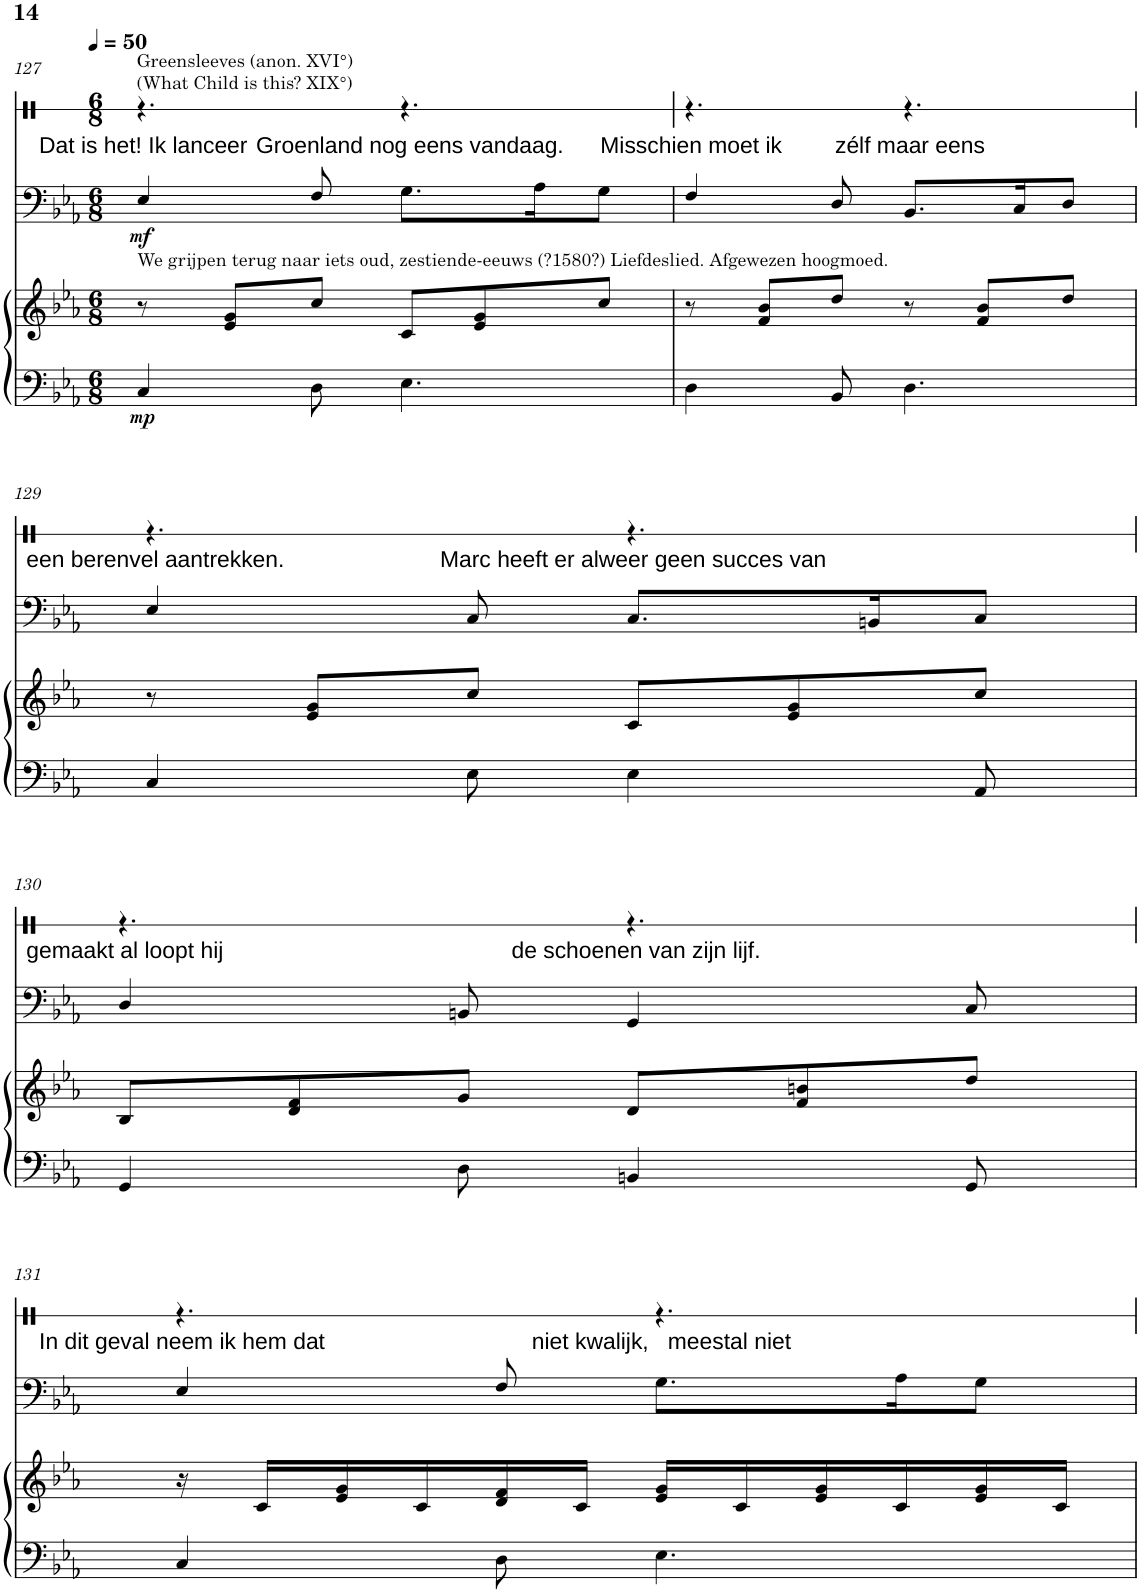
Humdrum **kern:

**kern	**kern	**dynam	**kern	**dynam	**kern	**text
*part3	*part3	*part3	*part2	*part2	*part1	*part1
*staff4	*staff3	*staff3/4	*staff2	*staff2	*staff1	*staff1
*I"Piano	*	*	*I"Cello	*	*I"Verteller	*
*I'Pno	*	*	*	*	*	*
!!LO:PB:g=z
*clefF4	*clefG2	*	*clefF4	*	*clefX	*
*k[b-e-a-]	*k[b-e-a-]	*	*k[b-e-a-]	*	*k[]	*
*M6/8	*M6/8	*	*M6/8	*	*M6/8	*
*MM50	*MM50	*	*MM50	*	*MM50	*
=127	=127	=127	=127	=127	=127	=127
!	!	!	!	!	!LO:TX:a:t=Greensleeves (anon. XVI°)	!
!	!	!	!	!	!LO:TX:a:t=(What Child is this? XIX°)	!
!	!LO:TX:a:t=We grijpen terug naar iets oud, zestiende-eeuws (?1580?) Liefdeslied. Afgewezen hoogmoed.	!	!	!	!	!
!	!	!LO:DY:b=2	!	!LO:DY:b	!	!LO:LY:b
4C/	8r	mp	4E-/	mf	4.r	Dat is het! Ik lanceer
.	8e-/ 8g/L	.	.	.	.	.
8D\	8cc/J	.	8F/	.	.	.
!	!	!	!	!	!	!LO:LY:b
4.E-\	8c/L	.	8.G\L	.	4.r	Groenland nog eens vandaag.
.	8e-/ 8g/	.	.	.	.	.
.	.	.	16A-\K	.	.	.
.	8cc/J	.	8G\J	.	.	.
=128	=128	=128	=128	=128	=128	=128
!	!	!	!	!	!	!LO:LY:b
4D\	8r	.	4F/	.	4.r	Misschien moet ik
.	8f/ 8b-/L	.	.	.	.	.
8BB-/	8dd/J	.	8D/	.	.	.
!	!	!	!	!	!	!LO:LY:b
4.D\	8r	.	8.BB-/L	.	4.r	zélf maar eens
.	8f/ 8b-/L	.	.	.	.	.
.	.	.	16C/K	.	.	.
.	8dd/J	.	8D/J	.	.	.
!!LO:LB:g=z
=129	=129	=129	=129	=129	=129	=129
!	!	!	!	!	!	!LO:LY:b
4C/	8r	.	4E-/	.	4.r	een berenvel aantrekken.
.	8e-/ 8g/L	.	.	.	.	.
8E-\	8cc/J	.	8C/	.	.	.
!	!	!	!	!	!	!LO:LY:b
4E-\	8c/L	.	8.C/L	.	4.r	Marc heeft er alweer geen succes van
.	8e-/ 8g/	.	.	.	.	.
.	.	.	16BBn/K	.	.	.
8AA-/	8cc/J	.	8C/J	.	.	.
!!LO:LB:g=z
=130	=130	=130	=130	=130	=130	=130
!	!	!	!	!	!	!LO:LY:b
4GG/	8B-/L	.	4D/	.	4.r	gemaakt al loopt hij
.	8d/ 8f/	.	.	.	.	.
8D\	8g/J	.	8BBn/	.	.	.
!	!	!	!	!	!	!LO:LY:b
4BBn/	8d/L	.	4GG/	.	4.r	de schoenen van zijn lijf.
.	8f/ 8bn/	.	.	.	.	.
8GG/	8dd/J	.	8C/	.	.	.
!!LO:LB:g=z
=131	=131	=131	=131	=131	=131	=131
!	!	!	!	!	!	!LO:LY:b
4C/	16r	.	4E-/	.	4.r	In dit geval neem ik hem dat
.	16c/LL	.	.	.	.	.
.	16e-/ 16g/	.	.	.	.	.
.	16c/	.	.	.	.	.
8D\	16d/ 16f/	.	8F/	.	.	.
.	16c/JJ	.	.	.	.	.
!	!	!	!	!	!	!LO:LY:b
4.E-\	16e-/ 16g/LL	.	8.G\L	.	4.r	niet kwalijk, meestal niet
.	16c/	.	.	.	.	.
.	16e-/ 16g/	.	.	.	.	.
.	16c/	.	16A-\K	.	.	.
.	16e-/ 16g/	.	8G\J	.	.	.
.	16c/JJ	.	.	.	.	.
=	=	=	=	=	=	=
*-	*-	*-	*-	*-	*-	*-
